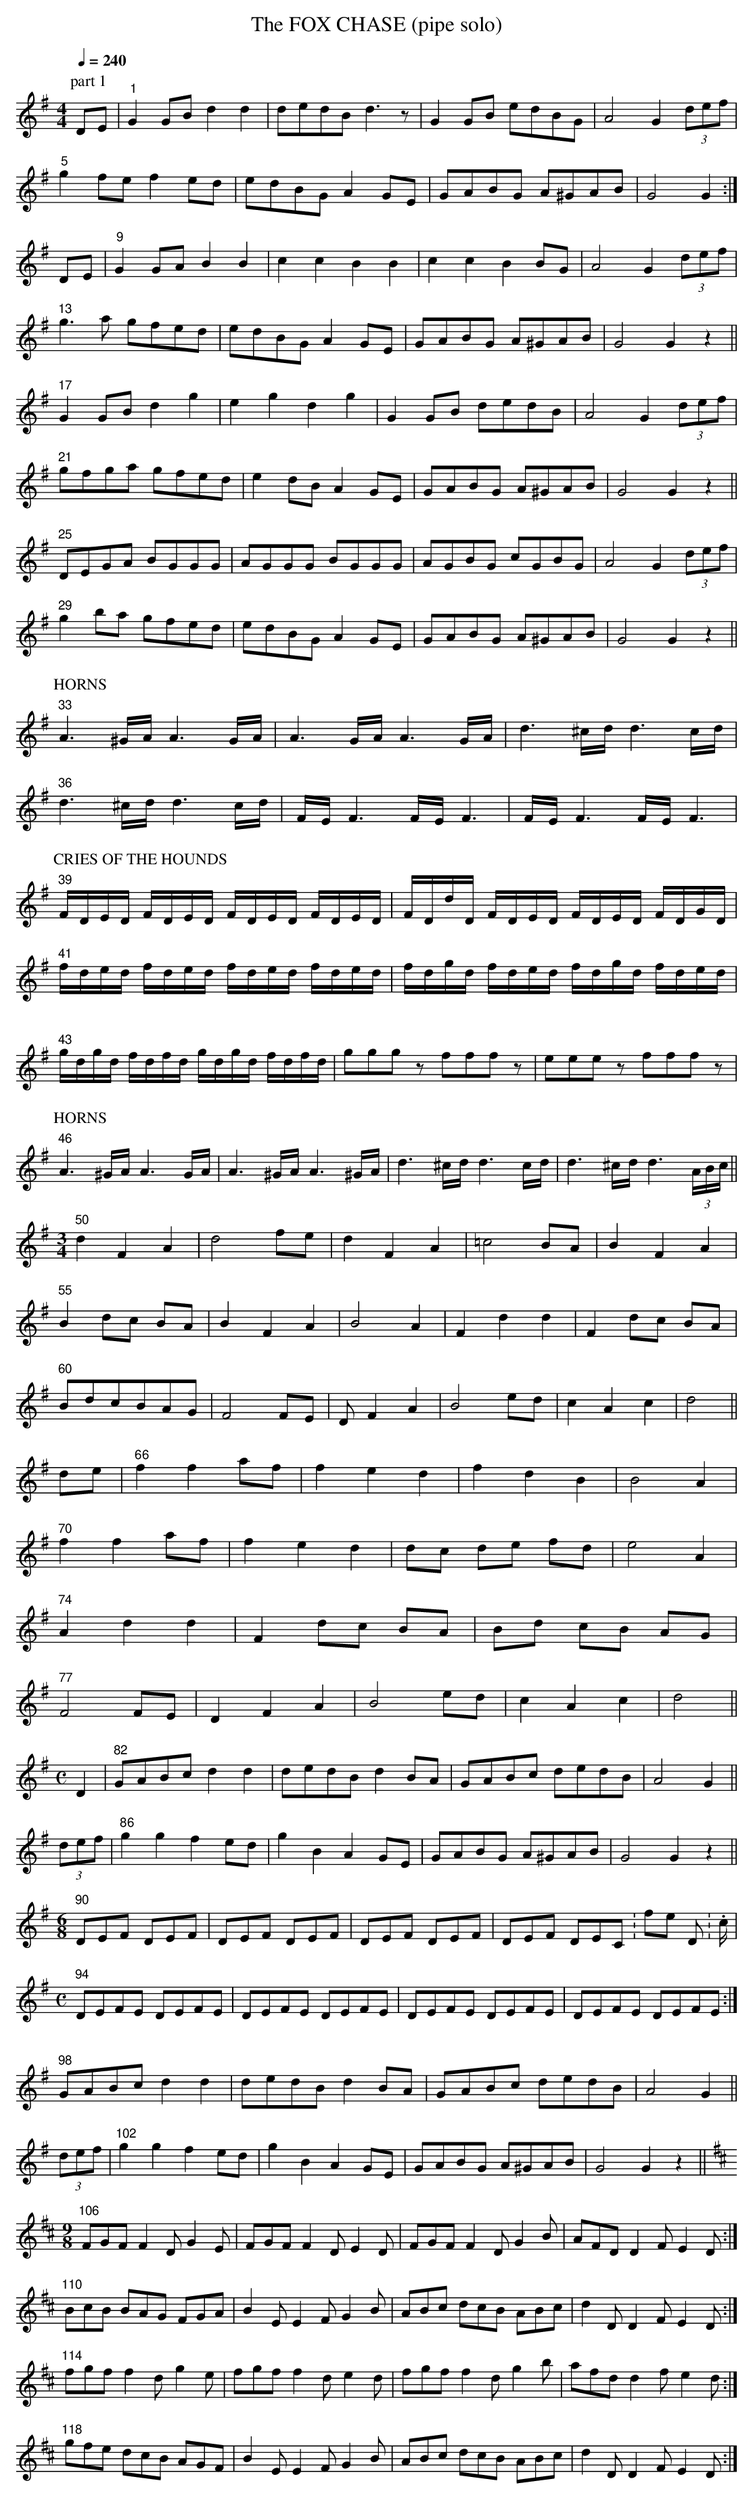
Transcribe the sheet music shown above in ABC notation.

X:1
T:FOX CHASE (pipe solo), The
Q:1/4=240
M:4/4
L:1/8
K:G
P:part 1
DE|"1"G2GB d2d2|dedB d3z|G2GB edBG|A4G2 (3def|
"5"g2fe f2ed|edBG A2GE|GABG A^GAB|G4G2:|
DE|"9"G2GA B2B2|c2c2 B2B2|c2c2 B2BG|A4 G2 (3def|
"13"g3a gfed|edBG A2GE|GABG A^GAB|G4G2z2||
"17"G2GB d2g2|e2g2 d2g2|G2GB dedB|A4G2 (3def|
"21"gfga gfed|e2dB A2GE|GABG A^GAB|G4G2z2||
"25"DEGA BGGG|AGGG BGGG|AGBG cGBG|A4G2 (3def|
"29"g2ba gfed|edBG A2GE|GABG A^GAB|G4G2z2||
P:HORNS
"33"A3 ^G/A/ A3 G/A/|A3 G/A/ A3 G/A/|d3 ^c/d/ d3 c/d/|
"36"d3 ^c/d/ d3 c/d/|F/E/ F3 F/E/ F3|F/E/ F3 F/E/ F3|
P:CRIES OF THE HOUNDS
"39"F/D/E/D/ F/D/E/D/ F/D/E/D/ F/D/E/D/|\
F/D/d/D/ F/D/E/D/ F/D/E/D/ F/D/G/D/|
"41"f/d/e/d/ f/d/e/d/ f/d/e/d/ f/d/e/d/|\
f/d/g/d/ f/d/e/d/ f/d/g/d/ f/d/e/d/|
"43"g/d/g/d/ f/d/f/d/ g/d/g/d/ f/d/f/d/|ggg zfff z|eee zfff z|
P:HORNS
"46"A3 ^G/A/ A3 G/A/|A3 ^G/A/ A3 ^G/A/|\
d3 ^c/d/ d3 c/d/|d3 ^c/d/ d3 (3A/B/c/||
M:3/4
"50"d2 F2 A2|d4 fe|d2 F2 A2|=c4 BA|B2 F2 A2|
"55"B2dc BA|B2F2A2|B4A2|F2d2d2|F2 dc BA|
"60"BdcBAG|F4FE|D 2F2 A2|B4ed|c2 A2 c2|d4||
de|"66"f2f2af|f2e2d2|f2d2B2|B4A2|
"70"f2 f2 af|f2 e2 d2|dc de fd|e4A2|
"74"A2 d2 d2|F2 dc BA|Bd cB AG|
"77"F4 FE|D2 F2 A2|B4 ed|c2 A2 c2|d4||
M:C
K:G
D2|"82"GABc d2d2|dedB d2BA|GABc dedB|A4 G2||
(3def|"86"g2g2 f2ed|g2B2 A2GE|GABG A^GAB|G4 G2z2||
M:6/8
"90"DEF DEF|DEF DEF|DEF DEF|DEF DEC:file ID: onmi.misc/|
M:C
"94"DEFE DEFE|DEFE DEFE|DEFE DEFE|DEFE DEFE:|
"98"GABc d2d2|dedB d2BA|GABc dedB|A4G2||
(3def|"102"g2g2 f2ed|g2B2 A2GE|GABG A^GAB|G4G2z2||
M:9/8
K:D
"106"FGF F2D G2E|FGF F2D E2D|FGF F2D G2B|AFD D2F E2D:|
"110"BcB BAG FGA|B2E E2F G2B|ABc dcB ABc|d2D D2F E2D:|
"114"fgf f2d g2e|fgf f2d e2d|fgf f2d g2b|afd d2f e2d:|
"118"gfe dcB AGF|B2E E2F G2B|ABc dcB ABc|d2D D2F E2D:|
